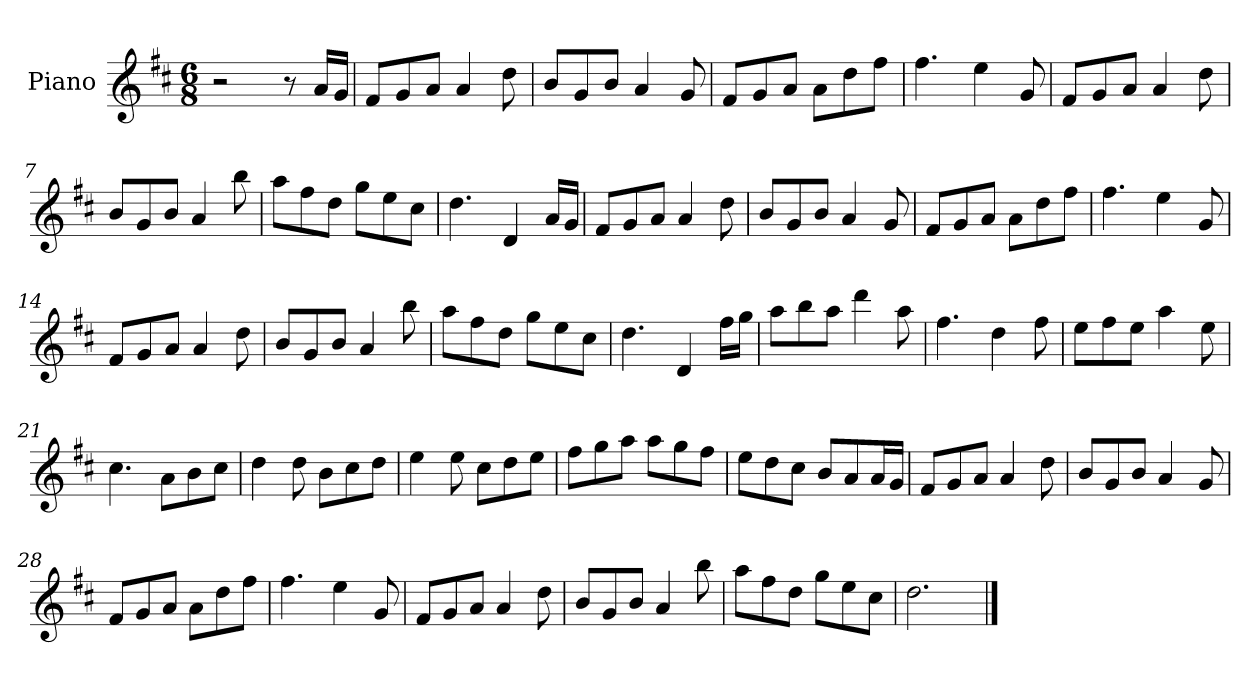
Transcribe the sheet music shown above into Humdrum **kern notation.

**kern
*part1
*staff1
*I"Piano
*I'Pno
*clefG2
*k[f#c#]
*M6/8
=1
2r
8r
16a/LL
16g/JJ
=2
8f#/L
8g/
8a/J
4a/
8dd\
=3
8b/L
8g/
8b/J
4a/
8g/
=4
8f#/L
8g/
8a/J
8a\L
8dd\
8ff#\J
=5
4.ff#\
4ee\
8g/
=6
8f#/L
8g/
8a/J
4a/
8dd\
=7
8b/L
8g/
8b/J
4a/
8bb\
=8
8aa\L
8ff#\
8dd\J
8gg\L
8ee\
8cc#\J
=9
4.dd\
4d/
16a/LL
16g/JJ
=10
8f#/L
8g/
8a/J
4a/
8dd\
=11
8b/L
8g/
8b/J
4a/
8g/
=12
8f#/L
8g/
8a/J
8a\L
8dd\
8ff#\J
=13
4.ff#\
4ee\
8g/
=14
8f#/L
8g/
8a/J
4a/
8dd\
=15
8b/L
8g/
8b/J
4a/
8bb\
=16
8aa\L
8ff#\
8dd\J
8gg\L
8ee\
8cc#\J
=17
4.dd\
4d/
16ff#\LL
16gg\JJ
=18
8aa\L
8bb\
8aa\J
4ddd\
8aa\
=19
4.ff#\
4dd\
8ff#\
=20
8ee\L
8ff#\
8ee\J
4aa\
8ee\
=21
4.cc#\
8a\L
8b\
8cc#\J
=22
4dd\
8dd\
8b\L
8cc#\
8dd\J
=23
4ee\
8ee\
8cc#\L
8dd\
8ee\J
=24
8ff#\L
8gg\
8aa\J
8aa\L
8gg\
8ff#\J
=25
8ee\L
8dd\
8cc#\J
8b/L
8a/
16a/L
16g/JJ
=26
8f#/L
8g/
8a/J
4a/
8dd\
=27
8b/L
8g/
8b/J
4a/
8g/
=28
8f#/L
8g/
8a/J
8a\L
8dd\
8ff#\J
=29
4.ff#\
4ee\
8g/
=30
8f#/L
8g/
8a/J
4a/
8dd\
=31
8b/L
8g/
8b/J
4a/
8bb\
=32
8aa\L
8ff#\
8dd\J
8gg\L
8ee\
8cc#\J
=33
2.dd\
==
*-
